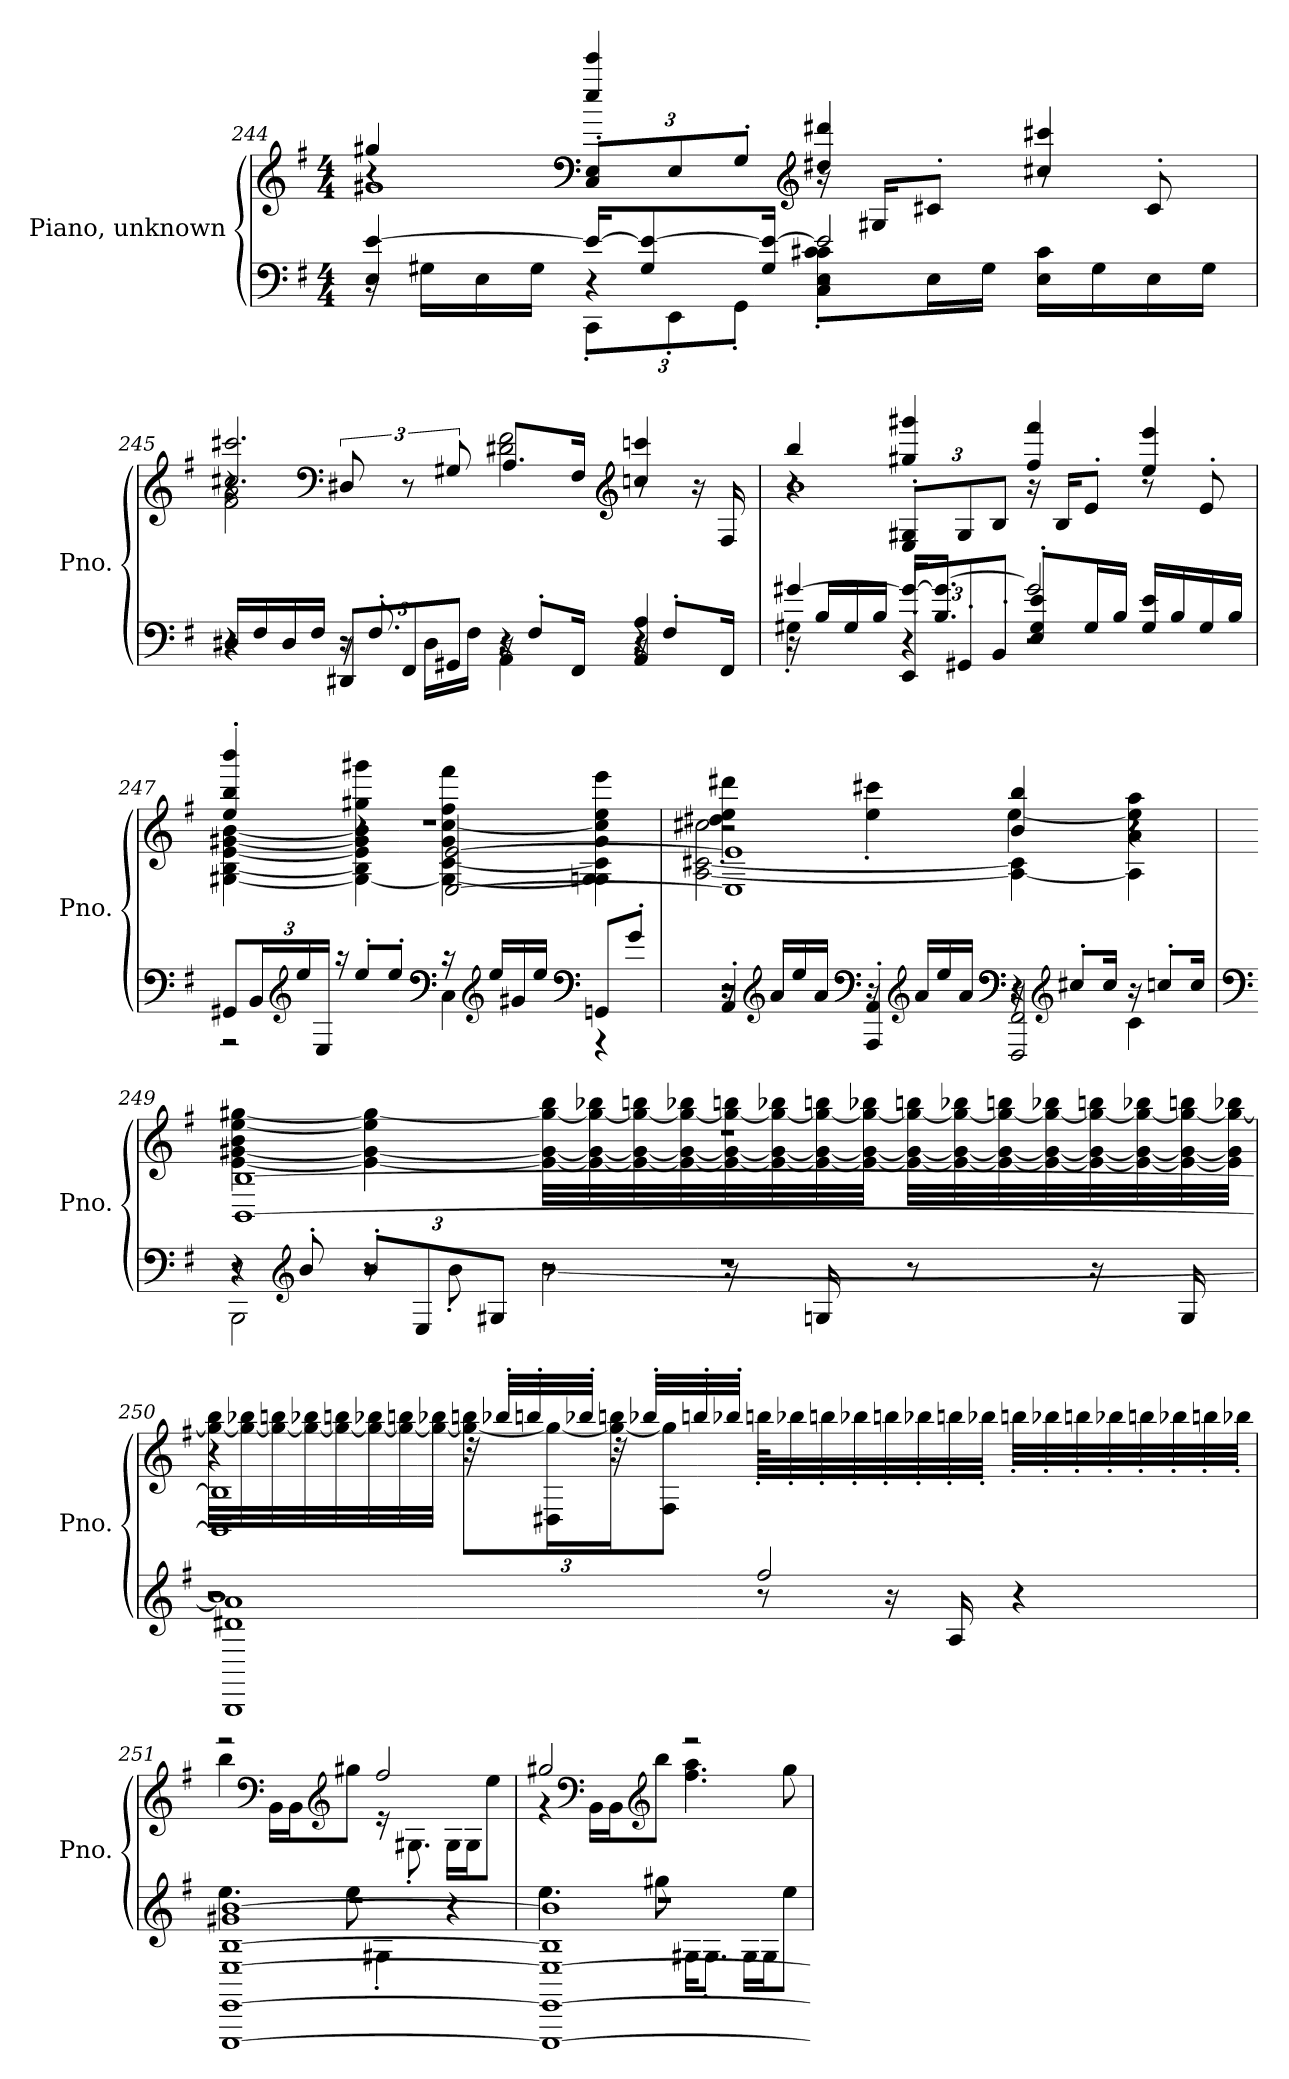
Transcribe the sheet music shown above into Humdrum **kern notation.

**kern	**kern
*part1	*part1
*staff2	*staff1
*I"Piano, unknown	*
*I'Pno.	*
!!LO:PB:g=z
*clefF4	*clefG2
*k[f#]	*k[f#]
*M4/4	*M4/4
=244	=244
*^	*^
*	*^	*	*^
[4e/	16r	4E'/	4gg#X/	1g#X	4r
.	16G#X\LL	.	.	.	.
.	16E\	.	.	.	.
.	16G#\JJ	.	.	.	.
*	*	*	*clefF4	*	*
*	*Xbrackettup	*	*	*	*Xbrackettup
16e/KL_	12CC'\L	4r	4ee/ 4eee/	.	12C/' 12E/'L
8G#/ 8e/_	.	.	.	.	.
.	12EE'\	.	.	.	12E/
.	12GG'\J	.	.	.	12G'/J
16G#/ 16e/_Jk	.	.	.	.	.
*	*	*	*clefG2	*	*
2e/]	8C\' 8E\' 8c\' 8c#X\'L	2r	4dd#X/ 4ddd#X/	.	16r
.	.	.	.	.	16G#X/KL
.	16E\L	.	.	.	8c#X'/J
.	16G#\JJ	.	.	.	.
.	16E\ 16c#\LL	.	4cc#X/ 4ccc#X/	.	8r
.	16G#\	.	.	.	.
.	16E\	.	.	.	8c#'/
.	16G#\JJ	.	.	.	.
!!LO:LB:g=z	!!	!!
=245	=245	=245	=245	=245	=245
4r	4r	16D#X/LL	2.cc#X/ 2.ccc#X/	2f#\ 2a\	4r
.	.	16F#/	.	.	.
.	.	16D#/	.	.	.
.	.	16F#/JJ	.	.	.
*	*	*	*clefF4	*	*
*	*	*	*	*	*brackettup
16r	8r	12DD#X/L	.	.	12D#X/
8.F#'/	.	.	.	.	.
.	.	12FF#/	.	.	12r
.	16D#\LL	.	.	.	.
.	.	12GG#X/J	.	.	12G#X/
.	16F#\JJ	.	.	.	.
4r	4AA\	16r	.	2d#X\ 2f#\	8.A/L
.	.	8F#'/L	.	.	.
.	.	16FF#/Jk	.	.	16F#/Jk
*	*	*	*clefG2	*	*
4AA/ 4A/	4r	16r	4ccn/ 4cccn/	.	8r
.	.	8F#'/L	.	.	.
.	.	.	.	.	16r
.	.	16FF#/Jk	.	.	16F#/
=246	=246	=246	=246	=246	=246
[4g#X/	4G#X'\	16r	4bb/	1b	4r
.	.	16B/LL	.	.	.
.	.	16G#/	.	.	.
.	.	16B/JJ	.	.	.
*	*	*	*	*	*Xbrackettup
16g#/KL_	4r	12EE'/L	4gg#X/ 4ggg#X/	.	12E/' 12G#X/'L
8.B/ 8.g#/_J	.	.	.	.	.
.	.	12GG#X'/	.	.	12G#/
.	.	12BB'/J	.	.	12B/J
2g#/]	2r	8E/' 8G#/' 8e/'L	4ff#/ 4fff#/	.	16r
.	.	.	.	.	16B/KL
.	.	16G#/L	.	.	8e'/J
.	.	16B/JJ	.	.	.
.	.	16G#/ 16e/LL	4ee/ 4eee/	.	8r
.	.	16B/	.	.	.
.	.	16G#/	.	.	8e'/
.	.	16B/JJ	.	.	.
*	*v	*v	*	*	*
!!LO:LB:g=z	!!	!!
=247	=247	=247	=247	=247
12GG#X/L	2r	1r	[4G#X\ [4B\ [4e\ [4g#X\ [4b\	4ee/' 4bb/' 4bbb/'
24BB/L	.	.	.	.
*clefG2	*	*	*	*
*brackettup	*	*	*	*
24ee/	.	.	.	.
24E/JJ	.	.	.	.
24r	.	.	.	.
8ee'/L	.	.	4G#\_ 4B\] 4e\] 4g#\] 4b\] 4gg#X\ 4ggg#X\	4r
8ee'/J	.	.	.	.
*clefF4	*	*	*	*
16r	4C\	.	4G#\_ [4c\ 4g#\ [4cc\ 4ff#\ 4fff#\	[2E/ [2e/
*clefG2	*	*	*	*
16ee/LL	.	.	.	.
16g#X/	.	.	.	.
16ee/JJ	.	.	.	.
*clefF4	*	*	*	*
8GGn/L	4r	.	4Gn\ 4G#\] 4c\] 4g#\ 4cc\] 4ee\ 4eee\	.
8g#'/J	.	.	.	.
!!LO:LB:g=z
=248	=248	=248	=248	=248
*	*^	*	*	*^
16r	2r	4AA'/	2r	4dd#X\' 4ee\' 4ddd#X\'	1E] 1e]	[2A\ [2c#X\ 2cc#X\
*clefG2	*	*	*	*	*	*
16a/LL	.	.	.	.	.	.
16ee/	.	.	.	.	.	.
16a/JJ	.	.	.	.	.	.
*clefF4	*	*	*	*	*	*
16r	.	4AAA/' 4AA/'	.	4ee\' 4ccc#X\'	.	.
*clefG2	*	*	*	*	*	*
16a/LL	.	.	.	.	.	.
16ee/	.	.	.	.	.	.
16a/JJ	.	.	.	.	.	.
*clefF4	*	*	*	*	*	*
16r	4r	2FFF#/ 2FF#/	4b/ 4bb/	[4ee\	.	4A\_ 4c#\]
*clefG2	*	*	*	*	*	*
8cc#X'/L	.	.	.	.	.	.
16cc#/Jk	.	.	.	.	.	.
16r	4c\	.	4r	4a\ 4ee\] 4aa\	.	4A\]
8ccn'/L	.	.	.	.	.	.
16cc/Jk	.	.	.	.	.	.
*v	*v	*v	*	*	*	*
*	*v	*v	*v	*v
!!LO:LB:g=z
=249	=249
*clefF4	*
*^	*^
*	*^	*	*^
*	*	*^	*	*	*
1r	4r	8r	2BBB\	1r	[4e\ [4g#X\ 4b\ [4ee\ [4gg#X\	[1BB [1B
*clefG2	*	*	*	*	*	*
.	.	8b'/	.	.	.	.
*	*	*Xbrackettup	*	*	*	*
.	8r	12b'/L	.	.	4e\_ 4g#\_ 4ee\] 4gg#\_	.
.	.	12E/	.	.	.	.
.	8b'\	.	.	.	.	.
.	.	12G#X/J	.	.	.	.
.	[2b\	8r	2r	.	32e\_ 32g#\_ 32gg#\_ 32bb\LLL	.
.	.	.	.	.	32e\_ 32g#\_ 32gg#\_ 32bb-X\	.
.	.	.	.	.	32e\_ 32g#\_ 32gg#\_ 32bbn\	.
.	.	.	.	.	32e\_ 32g#\_ 32gg#\_ 32bb-X\	.
.	.	16r	.	.	32e\_ 32g#\_ 32gg#\_ 32bbn\	.
.	.	.	.	.	32e\_ 32g#\_ 32gg#\_ 32bb-X\	.
.	.	16Gn/	.	.	32e\_ 32g#\_ 32gg#\_ 32bbn\	.
.	.	.	.	.	32e\_ 32g#\_ 32gg#\_ 32bb-X\JJJ	.
.	.	8r	.	.	32e\_ 32g#\_ 32gg#\_ 32bbn\LLL	.
.	.	.	.	.	32e\_ 32g#\_ 32gg#\_ 32bb-X\	.
.	.	.	.	.	32e\_ 32g#\_ 32gg#\_ 32bbn\	.
.	.	.	.	.	32e\_ 32g#\_ 32gg#\_ 32bb-X\	.
.	.	16r	.	.	32e\_ 32g#\_ 32gg#\_ 32bbn\	.
.	.	.	.	.	32e\_ 32g#\_ 32gg#\_ 32bb-X\	.
.	.	16G/	.	.	32e\_ 32g#\_ 32gg#\_ 32bbn\	.
.	.	.	.	.	32e\] 32g#\] 32gg#\_ 32bb-X\JJJ	.
!!LO:LB:g=z	!!	!!
=250	=250	=250	=250	=250	=250	=250
2r	1b]	2r	1BBB 1d#X 1a	4r	32gg#\_ 32bb\LLL	1BB] 1B]
.	.	.	.	.	32gg#\_ 32bb-X\	.
.	.	.	.	.	32gg#\_ 32bbn\	.
.	.	.	.	.	32gg#\_ 32bb-X\	.
.	.	.	.	.	32gg#\_ 32bbn\	.
.	.	.	.	.	32gg#\_ 32bb-X\	.
.	.	.	.	.	32gg#\_ 32bbn\	.
.	.	.	.	.	32gg#\_ 32bb-X\JJJ	.
.	.	.	.	32r	12gg#\_ 12bbn\L	.
.	.	.	.	32bb-X'/LLL	.	.
.	.	.	.	32bbn'/	.	.
.	.	.	.	.	24D#X\ 24gg#\_L	.
.	.	.	.	32bb-X'/JJJ	.	.
.	.	.	.	32r	24gg#\_ 24bbn\J	.
.	.	.	.	32bb-X'/LLL	.	.
.	.	.	.	.	12F#\ 12gg#\]J	.
.	.	.	.	32bbn'/	.	.
.	.	.	.	32bb-X'/JJJ	.	.
2ff#/	.	8r	.	2r	32bbn'\LLL	.
.	.	.	.	.	32bb-X'\	.
.	.	.	.	.	32bbn'\	.
.	.	.	.	.	32bb-X'\	.
.	.	16r	.	.	32bbn'\	.
.	.	.	.	.	32bb-X'\	.
.	.	16A/	.	.	32bbn'\	.
.	.	.	.	.	32bb-X'\JJJ	.
.	.	4r	.	.	32bbn'\LLL	.
.	.	.	.	.	32bb-X'\	.
.	.	.	.	.	32bbn'\	.
.	.	.	.	.	32bb-X'\	.
.	.	.	.	.	32bbn'\	.
.	.	.	.	.	32bb-X'\	.
.	.	.	.	.	32bbn'\	.
.	.	.	.	.	32bb-X'\JJJ	.
*	*	*v	*v	*	*	*
*	*	*	*	*v	*v
!!LO:PB:g=z
=251	=251	=251	=251	=251
1r	4.ee\	[1EEE [1EE [1E [1B 1g#X [1b	2r	4bb\
*	*	*	*clefF4	*
.	.	.	.	16BB\LL
.	.	.	.	16BB\J
*	*	*	*clefG2	*
.	8ee\	.	.	8gg#X\J
.	4G#X'\	.	2ff#/	16r
.	.	.	.	8.G#X'\
.	4r	.	.	16G#\LL
.	.	.	.	16G#\J
.	.	.	.	8ee\J
=252	=252	=252	=252	=252
1r	4.ee\	1EEE_ 1EE_ 1E_ 1B] 1b]	2gg#X/	4r
*	*	*	*clefF4	*
.	.	.	.	16BB\LL
.	.	.	.	16BB\J
*	*	*	*clefG2	*
.	8gg#X\	.	.	8bb\J
.	16G#X\KL	.	2r	4.ff#\ 4.aa\
.	8.G#'\J	.	.	.
.	16G#\LL	.	.	.
.	16G#\J	.	.	.
.	8ee\J	.	.	8gg#\
*v	*v	*v	*	*
*	*v	*v
=	=
*-	*-
